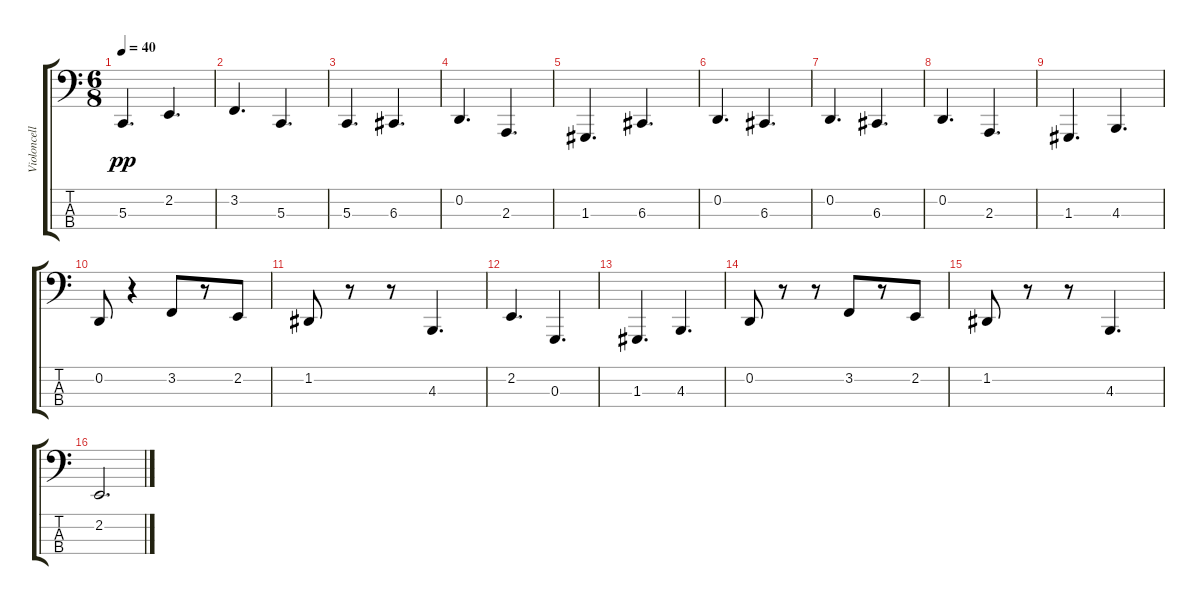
\track ("Violoncello" "Violoncell") {instrument cello}
\staff {score tabs}
\tuning (A2 D2 G1 C1) {hide}
\ts (6 8)
\tempo 40
\clef f4
\ks c
5.3.4{d dy pp} 2.2.4{d} |
3.2.4{d} 5.3.4{d} |
5.3.4{d} 6.3.4{d} |
0.2.4{d} 2.3.4{d} |
1.3.4{d} 6.3.4{d} |
0.2.4{d} 6.3.4{d} |
0.2.4{d} 6.3.4{d} |
0.2.4{d} 2.3.4{d} |
1.3.4{d} 4.3.4{d} |
0.2.8 r.4 3.2.8 r.8 2.2.8 |
1.2.8 r.8 r.8 4.3.4{d} |
2.2.4{d} 0.3.4{d} |
1.3.4{d} 4.3.4{d} |
0.2.8 r.8 r.8 3.2.8 r.8 2.2.8 |
1.2.8 r.8 r.8 4.3.4{d} |
2.2.2{d}
